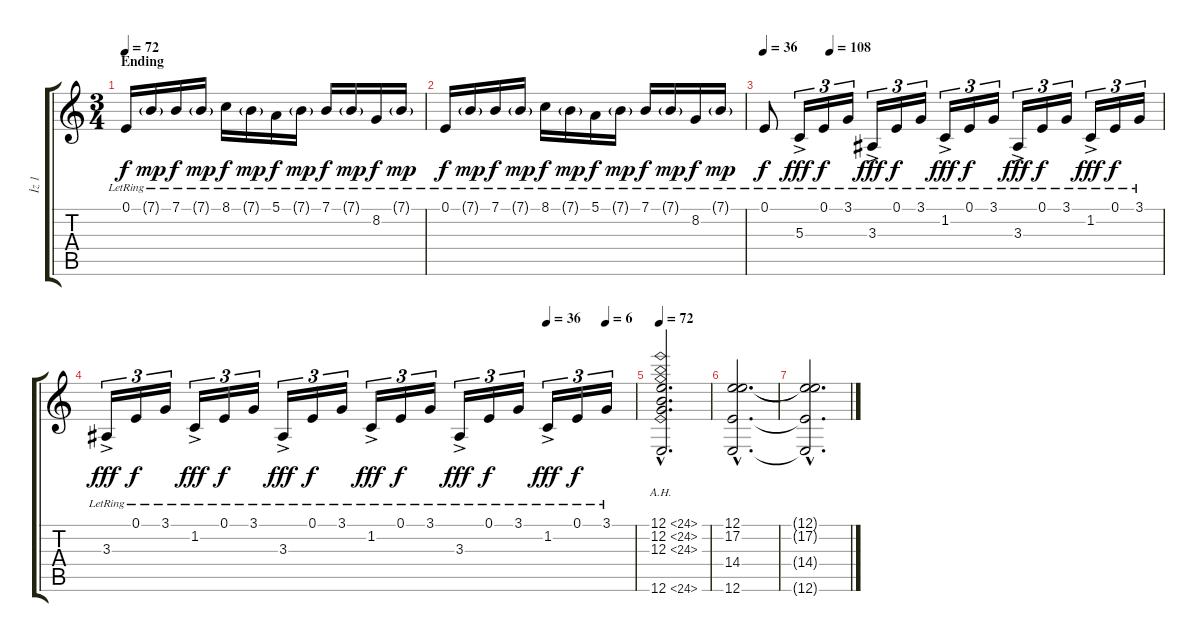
\track ("İz 1" "İz 1") {instrument stringensemble1}
\staff {score tabs}
\tuning (E4 B3 G3 D3 A2 E2) {hide}
\ts (3 4)
\section ("" "Ending")
\tempo 72
\clef g2
\ks c
0.1{lr}.16{dy f} 7.1{g lr}.16{dy mp} 7.1{lr}.16{dy f} 7.1{g lr}.16{dy mp} 8.1{lr}.16{dy f} 7.1{g lr}.16{dy mp} 5.1{lr}.16{dy f} 7.1{g lr}.16{dy mp} 7.1{lr}.16{dy f} 7.1{g lr}.16{dy mp} 8.2{lr}.16{dy f} 7.1{g lr}.16{dy mp} |
0.1{lr}.16{dy f} 7.1{g lr}.16{dy mp} 7.1{lr}.16{dy f} 7.1{g lr}.16{dy mp} 8.1{lr}.16{dy f} 7.1{g lr}.16{dy mp} 5.1{lr}.16{dy f} 7.1{g lr}.16{dy mp} 7.1{lr}.16{dy f} 7.1{g lr}.16{dy mp} 8.2{lr}.16{dy f} 7.1{g lr}.16{dy mp} |
\tempo 36
\tempo (108 0.16666666666666666)
0.1{lr}.8{dy f volume 13} 5.3{ac lr}.16{tu (3 2) dy fff volume 16} 0.1{lr}.16{tu (3 2) dy f} 3.1{lr}.16{tu (3 2)} 3.3{ac lr}.16{tu (3 2) dy fff} 0.1{lr}.16{tu (3 2) dy f} 3.1{lr}.16{tu (3 2)} 1.2{ac lr}.16{tu (3 2) dy fff} 0.1{lr}.16{tu (3 2) dy f} 3.1{lr}.16{tu (3 2)} 3.3{ac lr}.16{tu (3 2) dy fff} 0.1{lr}.16{tu (3 2) dy f} 3.1{lr}.16{tu (3 2)} 1.2{ac lr}.16{tu (3 2) dy fff} 0.1{lr}.16{tu (3 2) dy f} 3.1{lr}.16{tu (3 2)} |
\tempo (36 0.8333333333333334)
\tempo (6 0.9444444444444444)
3.3{ac lr}.16{tu (3 2) dy fff} 0.1{lr}.16{tu (3 2) dy f} 3.1{lr}.16{tu (3 2)} 1.2{ac lr}.16{tu (3 2) dy fff} 0.1{lr}.16{tu (3 2) dy f} 3.1{lr}.16{tu (3 2)} 3.3{ac lr}.16{tu (3 2) dy fff} 0.1{lr}.16{tu (3 2) dy f} 3.1{lr}.16{tu (3 2)} 1.2{ac lr}.16{tu (3 2) dy fff} 0.1{lr}.16{tu (3 2) dy f} 3.1{lr}.16{tu (3 2)} 3.3{ac lr}.16{tu (3 2) dy fff} 0.1{lr}.16{tu (3 2) dy f} 3.1{lr}.16{tu (3 2)} 1.2{ac lr}.16{tu (3 2) dy fff} 0.1{lr}.16{tu (3 2) dy f} 3.1{lr}.16{tu (3 2)} |
\tempo 72
(12.1{ah 12 hac} 12.2{ah 12 hac} 12.3{ah 12 hac} 12.6{ah 12 hac}).2{d volume 13} |
(12.1{hac} 17.2{hac} 14.4{hac} 12.6{hac}).2{d volume 10} |
(12.1{hac t} 17.2{hac t} 14.4{hac t} 12.6{hac t}).2{d}
